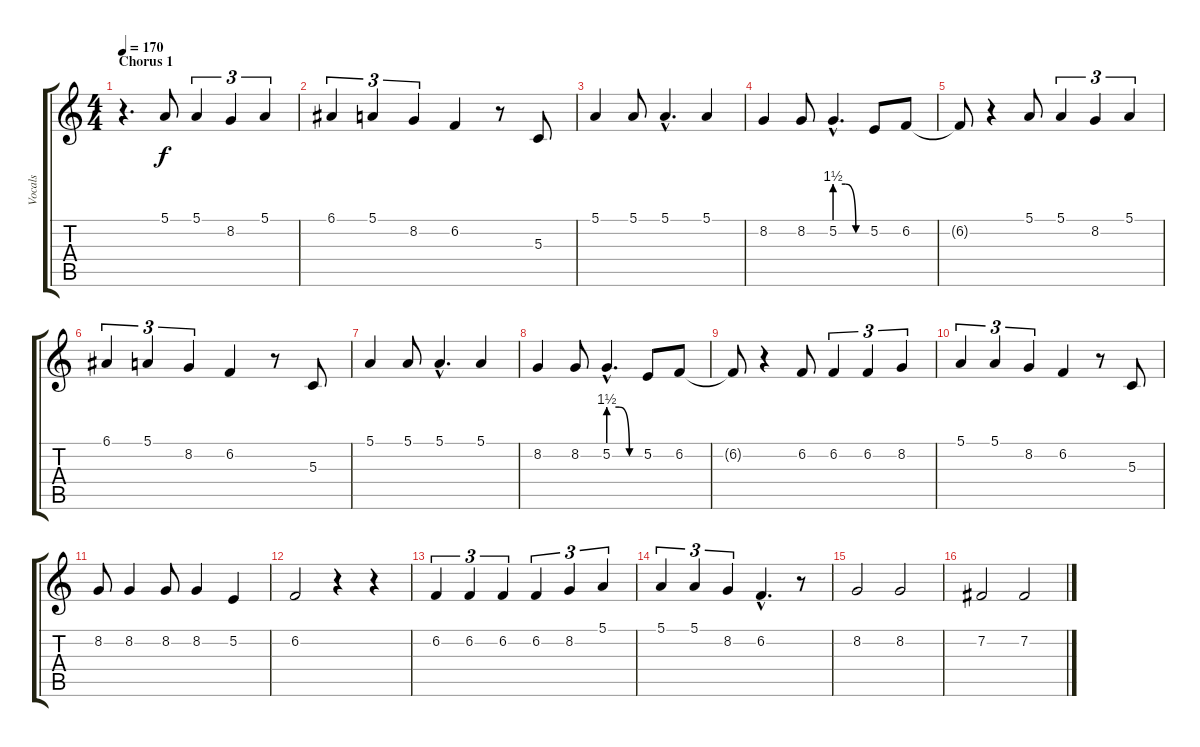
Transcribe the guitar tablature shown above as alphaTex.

\track ("Vocals" "Vocals") {instrument lead2sawtooth}
\staff {score tabs}
\tuning (E4 B3 G3 D3 A2 E2) {hide}
\ts (4 4)
\section ("" "Chorus 1")
\tempo 170
\clef g2
\ks c
r.4{d dy f} 5.1.8 5.1.4{tu (3 2)} 8.2.4{tu (3 2)} 5.1.4{tu (3 2)} |
6.1.4{tu (3 2)} 5.1.4{tu (3 2)} 8.2.4{tu (3 2)} 6.2.4 r.8 5.3.8 |
5.1.4 5.1.8 5.1{hac}.4{d} 5.1.4 |
8.2.4 8.2.8 5.2{be (custom 0 6 20 6 40 0 60 0) hac}.4{d} 5.2.8 6.2.8 |
6.2{t}.8 r.4 5.1.8 5.1.4{tu (3 2)} 8.2.4{tu (3 2)} 5.1.4{tu (3 2)} |
6.1.4{tu (3 2)} 5.1.4{tu (3 2)} 8.2.4{tu (3 2)} 6.2.4 r.8 5.3.8 |
5.1.4 5.1.8 5.1{hac}.4{d} 5.1.4 |
8.2.4 8.2.8 5.2{be (custom 0 6 20 6 40 0 60 0) hac}.4{d} 5.2.8 6.2.8 |
6.2{t}.8 r.4 6.2.8 6.2.4{tu (3 2)} 6.2.4{tu (3 2)} 8.2.4{tu (3 2)} |
5.1.4{tu (3 2)} 5.1.4{tu (3 2)} 8.2.4{tu (3 2)} 6.2.4 r.8 5.3.8 |
8.2.8 8.2.4 8.2.8 8.2.4 5.2.4 |
6.2.2 r.4 r.4 |
6.2.4{tu (3 2)} 6.2.4{tu (3 2)} 6.2.4{tu (3 2)} 6.2.4{tu (3 2)} 8.2.4{tu (3 2)} 5.1.4{tu (3 2)} |
5.1.4{tu (3 2)} 5.1.4{tu (3 2)} 8.2.4{tu (3 2)} 6.2{hac}.4{d} r.8 |
8.2.2 8.2.2 |
7.2.2 7.2.2
